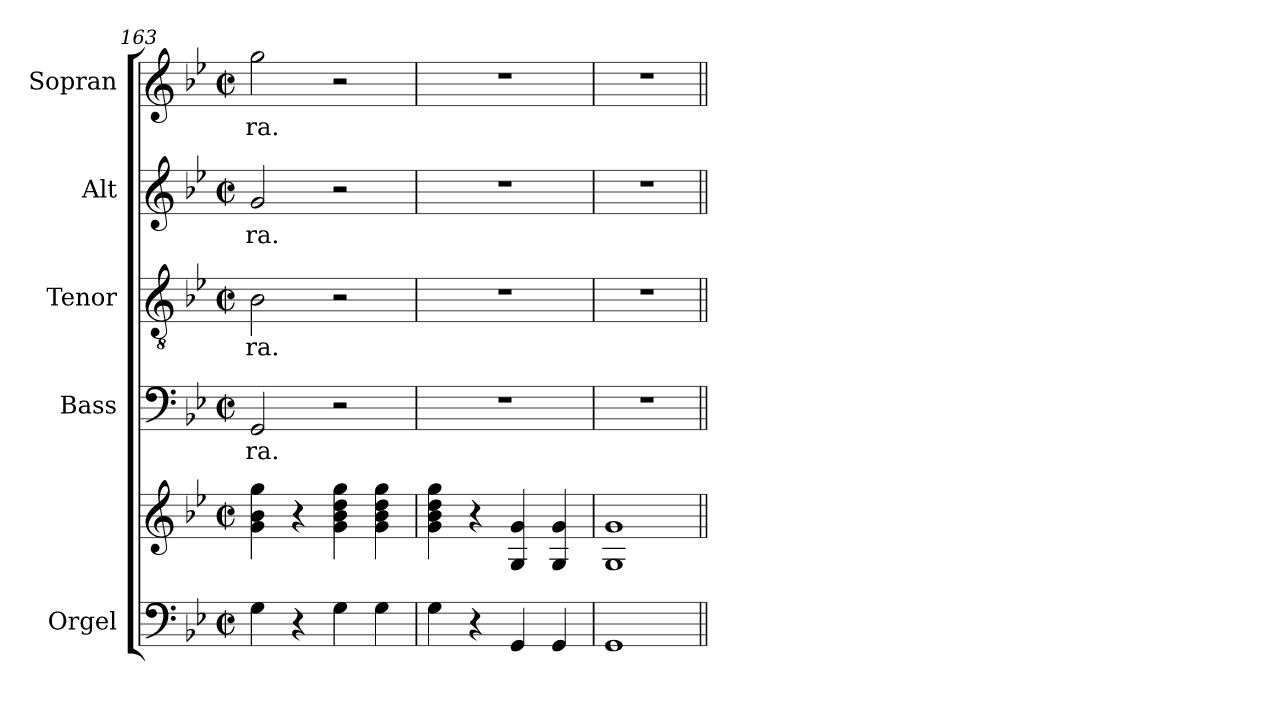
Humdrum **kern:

**kern	**kern	**kern	**text	**kern	**text	**kern	**text	**kern	**text
*part5	*part5	*part4	*part4	*part3	*part3	*part2	*part2	*part1	*part1
*staff6	*staff5	*staff4	*staff4	*staff3	*staff3	*staff2	*staff2	*staff1	*staff1
*I"Orgel	*	*I"Bass	*	*I"Tenor	*	*I"Alt	*	*I"Sopran	*
*I'Org.	*	*I'B.	*	*I'T.	*	*I'A.	*	*I'S.	*
*clefF4	*clefG2	*clefF4	*	*clefGv2	*	*clefG2	*	*clefG2	*
*k[b-e-]	*k[b-e-]	*k[b-e-]	*	*k[b-e-]	*	*k[b-e-]	*	*k[b-e-]	*
*B-:	*B-:	*B-:	*	*B-:	*	*B-:	*	*B-:	*
*M2/2	*M2/2	*M2/2	*	*M2/2	*	*M2/2	*	*M2/2	*
*met(c|)	*met(c|)	*met(c|)	*	*met(c|)	*	*met(c|)	*	*met(c|)	*
=163	=163	=163	=163	=163	=163	=163	=163	=163	=163
!	!	!	!LO:LY:b	!	!LO:LY:b	!	!LO:LY:b	!	!LO:LY:b
4G\	4g\ 4b-\ 4gg\	2GG/	-ra.	2B-\	-ra.	2g/	-ra.	2gg\	-ra.
4r	4r	.	.	.	.	.	.	.	.
4G\	4g\ 4b-\ 4dd\ 4gg\	2r	.	2r	.	2r	.	2r	.
4G\	4g\ 4b-\ 4dd\ 4gg\	.	.	.	.	.	.	.	.
=164	=164	=164	=164	=164	=164	=164	=164	=164	=164
4G\	4g\ 4b-\ 4dd\ 4gg\	1r	.	1r	.	1r	.	1r	.
4r	4r	.	.	.	.	.	.	.	.
4GG/	4G/ 4g/	.	.	.	.	.	.	.	.
4GG/	4G/ 4g/	.	.	.	.	.	.	.	.
=165	=165	=165	=165	=165	=165	=165	=165	=165	=165
1GG	1G 1g	1r	.	1r	.	1r	.	1r	.
=||	=||	=||	=||	=||	=||	=||	=||	=||	=||
*-	*-	*-	*-	*-	*-	*-	*-	*-	*-
